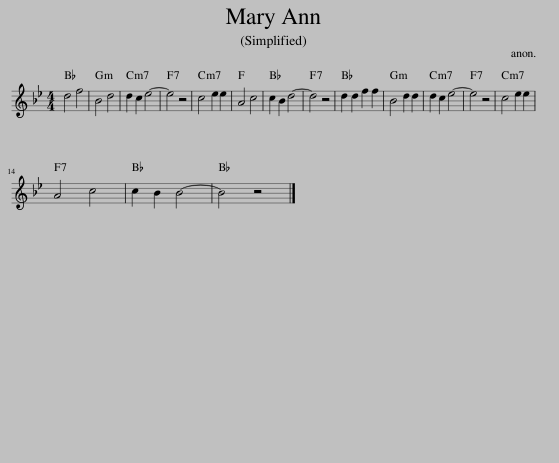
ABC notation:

X:1
L:1/8
M:4/4
I:linebreak $
K:Bb
V:1 treble
V:1
 d4 f4 | B4 d4 | d2 c2 e4- | e4 z4 | c4 e2 e2 | %5
 A4 c4 | c2 B2 d4- | d4 z4 | d2 d2 f2 f2 | B4 d2 d2 | %10
 d2 c2 e4- | e4 z4 | c4 e2 e2 |$ A4 c4 | c2 B2 B4- | %15
 B4 z4 |] %16
